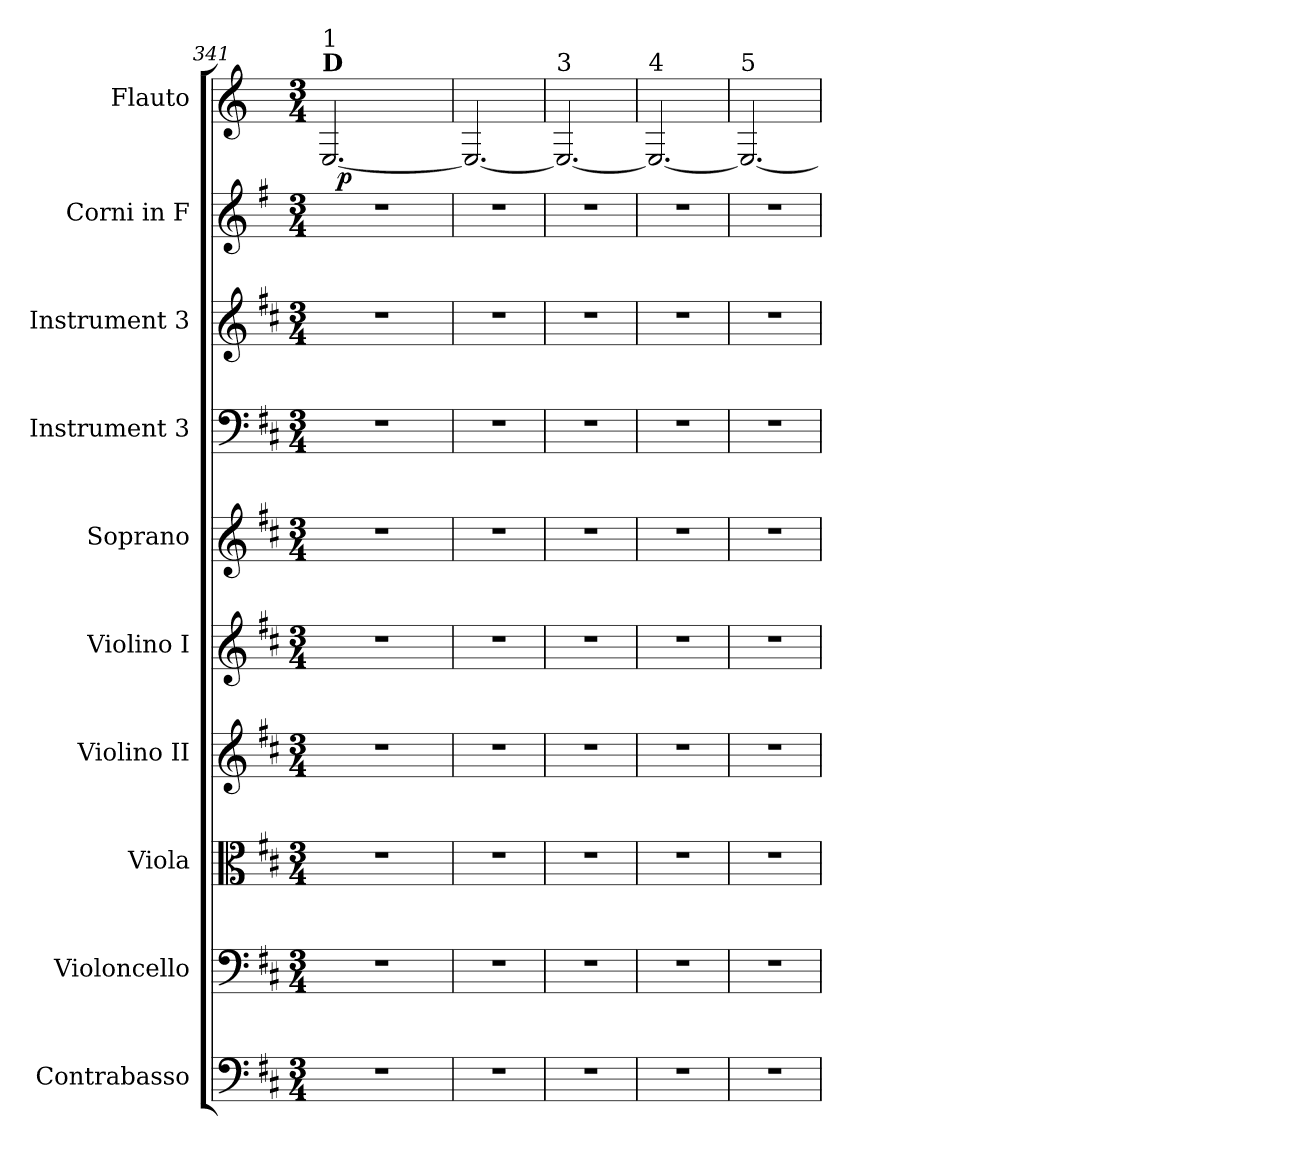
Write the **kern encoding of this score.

**kern	**kern	**kern	**kern	**kern	**kern	**kern	**kern	**kern	**kern	**dynam
*part10	*part9	*part8	*part7	*part6	*part5	*part4	*part3	*part2	*part1	*part1
*staff10	*staff9	*staff8	*staff7	*staff6	*staff5	*staff4	*staff3	*staff2	*staff1	*staff1
*I"Contrabasso	*I"Violoncello	*I"Viola	*I"Violino II	*I"Violino I	*I"Soprano	*I"Instrument 3	*I"Instrument 3	*I"Corni in F	*I"Flauto	*
*I'Cb.	*I'Vc.	*I'Vla.	*I'Vln. II	*I'Vln. I	*I'S	*	*	*I'Cor.	*I'Fl.	*
*clefF4	*clefF4	*clefC3	*clefG2	*clefG2	*clefG2	*clefF4	*clefG2	*clefG2	*clefG2	*
*ITrd1c2	*ITrd1c2	*ITrd1c2	*ITrd1c2	*ITrd1c2	*ITrd1c2	*ITrd1c2	*ITrd1c2	*ITrd4c7	*ITrd1c2	*
*k[]	*k[]	*k[]	*k[]	*k[]	*k[]	*k[]	*k[]	*k[]	*k[b-e-]	*
*C:	*C:	*C:	*C:	*C:	*C:	*C:	*C:	*C:	*B-:	*
*M3/4	*M3/4	*M3/4	*M3/4	*M3/4	*M3/4	*M3/4	*M3/4	*M3/4	*M3/4	*
=341	=341	=341	=341	=341	=341	=341	=341	=341	=341	=341
*	*	*	*	*	*	*	*	*	*^	*
!	!	!	!	!	!	!	!	!	!LO:TX:a:B:t=D	!	!
!	!	!	!	!	!	!	!	!	!LO:TX:a:t=1	!	!
2.r	2.r	2.r	2.r	2.r	2.r	2.r	2.r	2.r	[<2.D/	32.ryy	.
!	!	!	!	!	!	!	!	!	!	!	!LO:DY:b
.	.	.	.	.	.	.	.	.	.	2ryy	p
.	.	.	.	.	.	.	.	.	.	8ryy	.
.	.	.	.	.	.	.	.	.	.	16ryy	.
.	.	.	.	.	.	.	.	.	.	64ryy	.
=342	=342	=342	=342	=342	=342	=342	=342	=342	=342	=342	=342
!	!	!	!	!	!	!	!	!	!LO:TX:a:t=2	!	!
*	*	*	*	*	*	*	*	*	*v	*v	*
2.r	2.r	2.r	2.r	2.r	2.r	2.r	2.r	2.r	2.D/_<	.
=343	=343	=343	=343	=343	=343	=343	=343	=343	=343	=343
!	!	!	!	!	!	!	!	!	!LO:TX:a:t=3	!
2.r	2.r	2.r	2.r	2.r	2.r	2.r	2.r	2.r	2.D/_<	.
!!LO:PB:g=z
=344	=344	=344	=344	=344	=344	=344	=344	=344	=344	=344
!	!	!	!	!	!	!	!	!	!LO:TX:a:t=4	!
2.r	2.r	2.r	2.r	2.r	2.r	2.r	2.r	2.r	2.D/_<	.
=345	=345	=345	=345	=345	=345	=345	=345	=345	=345	=345
!	!	!	!	!	!	!	!	!	!LO:TX:a:t=5	!
2.r	2.r	2.r	2.r	2.r	2.r	2.r	2.r	2.r	2.D/_<	.
=	=	=	=	=	=	=	=	=	=	=
*-	*-	*-	*-	*-	*-	*-	*-	*-	*-	*-
